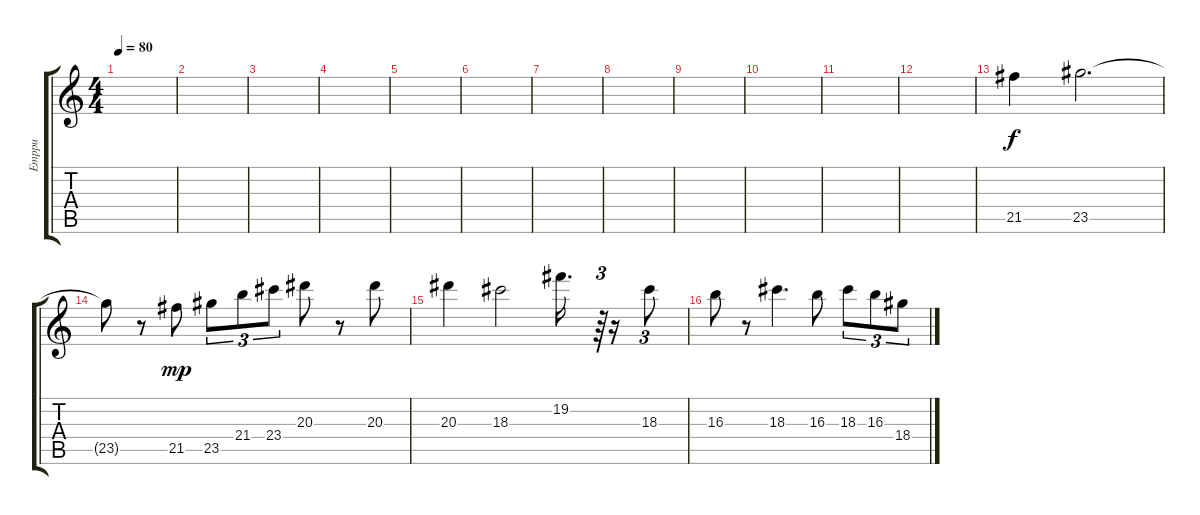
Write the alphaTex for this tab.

\track ("Emppu" "Emppu") {instrument electricguitarjazz}
\staff {score tabs}
\tuning (E4 B3 G3 D3 A2 E2) {hide}
\ts (4 4)
\tempo 80
\clef g2
\ks c
|
|
|
|
|
|
|
|
|
|
|
|
21.5.4 23.5.2{d} |
23.5{t}.8{dy f} r.8 21.5.8{dy mp} 23.5.8{tu (3 2)} 21.4.8{tu (3 2)} 23.4.8{tu (3 2)} 20.3.8 r.8 20.3.8 |
20.3.4 18.3.2 19.2.16{d} r.64{tu (3 2)} r.16 18.3.8{tu (3 2)} |
16.3.8 r.8 18.3.4{d} 16.3.8 18.3.8{tu (3 2)} 16.3.8{tu (3 2)} 18.4.8{tu (3 2)}
